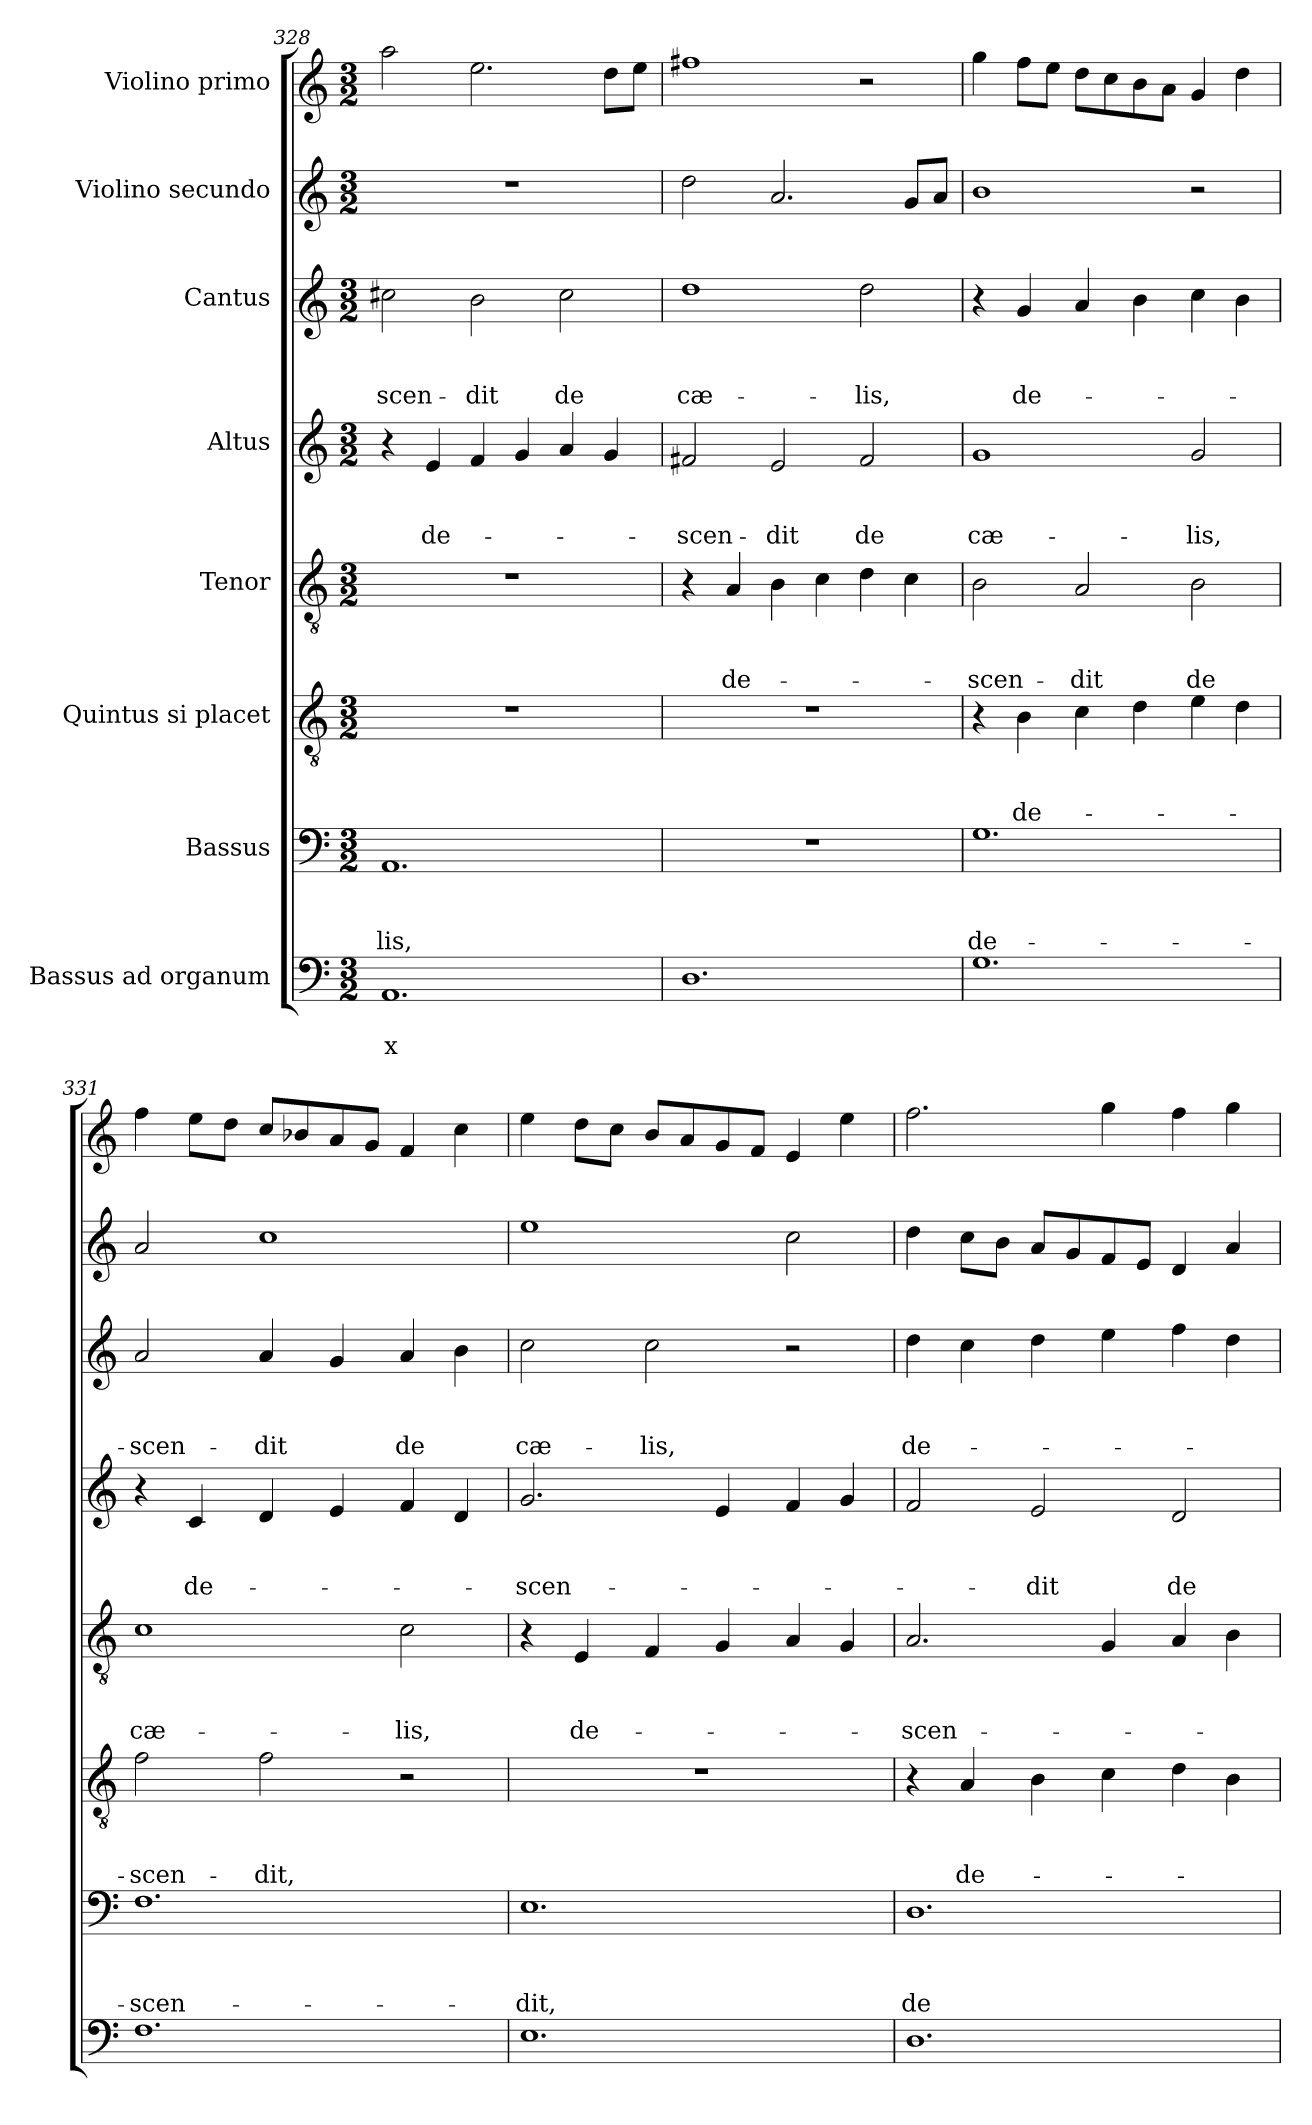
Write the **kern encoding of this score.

**kern	**text	**text	**kern	**text	**text	**text	**kern	**text	**text	**text	**kern	**text	**text	**text	**kern	**text	**text	**text	**kern	**text	**text	**text	**kern	**kern
*part8	*part8	*part8	*part7	*part7	*part7	*part7	*part6	*part6	*part6	*part6	*part5	*part5	*part5	*part5	*part4	*part4	*part4	*part4	*part3	*part3	*part3	*part3	*part2	*part1
*staff8	*staff8	*staff8	*staff7	*staff7	*staff7	*staff7	*staff6	*staff6	*staff6	*staff6	*staff5	*staff5	*staff5	*staff5	*staff4	*staff4	*staff4	*staff4	*staff3	*staff3	*staff3	*staff3	*staff2	*staff1
*I"Bassus ad organum	*	*	*I"Bassus	*	*	*	*I"Quintus si placet	*	*	*	*I"Tenor	*	*	*	*I"Altus	*	*	*	*I"Cantus	*	*	*	*I"Violino secundo	*I"Violino primo
*clefF4	*	*	*clefF4	*	*	*	*clefGv2	*	*	*	*clefGv2	*	*	*	*clefG2	*	*	*	*clefG2	*	*	*	*clefG2	*clefG2
*k[]	*	*	*k[]	*	*	*	*k[]	*	*	*	*k[]	*	*	*	*k[]	*	*	*	*k[]	*	*	*	*k[]	*k[]
*C:	*	*	*C:	*	*	*	*C:	*	*	*	*C:	*	*	*	*C:	*	*	*	*C:	*	*	*	*C:	*C:
*M3/2	*	*	*M3/2	*	*	*	*M3/2	*	*	*	*M3/2	*	*	*	*M3/2	*	*	*	*M3/2	*	*	*	*M3/2	*M3/2
=328	=328	=328	=328	=328	=328	=328	=328	=328	=328	=328	=328	=328	=328	=328	=328	=328	=328	=328	=328	=328	=328	=328	=328	=328
!	!	!LO:LY:b	!	!	!	!LO:LY:b	!	!	!	!	!	!	!	!	!	!	!	!	!	!	!	!LO:LY:b	!	!
1.AA	.	x	1.AA	.	.	-lis,	1.r	.	.	.	1.r	.	.	.	4r	.	.	.	2cc#X\	.	.	-scen-	1.r	2aa\
!	!	!	!	!	!	!	!	!	!	!	!	!	!	!	!	!	!	!LO:LY:b	!	!	!	!	!	!
.	.	.	.	.	.	.	.	.	.	.	.	.	.	.	4e/	.	.	de-	.	.	.	.	.	.
!	!	!	!	!	!	!	!	!	!	!	!	!	!	!	!	!	!	!	!	!	!	!LO:LY:b	!	!
.	.	.	.	.	.	.	.	.	.	.	.	.	.	.	4f/	.	.	.	2b\	.	.	-dit	.	2.ee\
.	.	.	.	.	.	.	.	.	.	.	.	.	.	.	4g/	.	.	.	.	.	.	.	.	.
!	!	!	!	!	!	!	!	!	!	!	!	!	!	!	!	!	!	!	!	!	!	!LO:LY:b	!	!
.	.	.	.	.	.	.	.	.	.	.	.	.	.	.	4a/	.	.	.	2cc#\	.	.	de	.	.
.	.	.	.	.	.	.	.	.	.	.	.	.	.	.	4g/	.	.	.	.	.	.	.	.	8dd\L
.	.	.	.	.	.	.	.	.	.	.	.	.	.	.	.	.	.	.	.	.	.	.	.	8ee\J
=329	=329	=329	=329	=329	=329	=329	=329	=329	=329	=329	=329	=329	=329	=329	=329	=329	=329	=329	=329	=329	=329	=329	=329	=329
!	!	!	!	!	!	!	!	!	!	!	!	!	!	!	!	!	!	!LO:LY:b	!	!	!	!LO:LY:b	!	!
1.D	.	.	1.r	.	.	.	1.r	.	.	.	4r	.	.	.	2f#X/	.	.	-scen-	1dd	.	.	cæ-	2dd\	1ff#X
!	!	!	!	!	!	!	!	!	!	!	!	!	!	!LO:LY:b	!	!	!	!	!	!	!	!	!	!
.	.	.	.	.	.	.	.	.	.	.	4A/	.	.	de-	.	.	.	.	.	.	.	.	.	.
!	!	!	!	!	!	!	!	!	!	!	!	!	!	!	!	!	!	!LO:LY:b	!	!	!	!	!	!
.	.	.	.	.	.	.	.	.	.	.	4B\	.	.	.	2e/	.	.	-dit	.	.	.	.	2.a/	.
.	.	.	.	.	.	.	.	.	.	.	4c\	.	.	.	.	.	.	.	.	.	.	.	.	.
!	!	!	!	!	!	!	!	!	!	!	!	!	!	!	!	!	!	!LO:LY:b	!	!	!	!LO:LY:b	!	!
.	.	.	.	.	.	.	.	.	.	.	4d\	.	.	.	2f#/	.	.	de	2dd\	.	.	-lis,	.	2r
.	.	.	.	.	.	.	.	.	.	.	4c\	.	.	.	.	.	.	.	.	.	.	.	8g/L	.
.	.	.	.	.	.	.	.	.	.	.	.	.	.	.	.	.	.	.	.	.	.	.	8a/J	.
!!LO:LB:g=z
=330	=330	=330	=330	=330	=330	=330	=330	=330	=330	=330	=330	=330	=330	=330	=330	=330	=330	=330	=330	=330	=330	=330	=330	=330
!	!	!	!	!	!	!LO:LY:b	!	!	!	!	!	!	!	!LO:LY:b	!	!	!	!LO:LY:b	!	!	!	!	!	!
1.G	.	.	1.G	.	.	de-	4r	.	.	.	2B\	.	.	-scen-	1g	.	.	cæ-	4r	.	.	.	1b	4gg\
!	!	!	!	!	!	!	!	!	!	!LO:LY:b	!	!	!	!	!	!	!	!	!	!	!	!LO:LY:b	!	!
.	.	.	.	.	.	.	4B\	.	.	de-	.	.	.	.	.	.	.	.	4g/	.	.	de-	.	8ff\L
.	.	.	.	.	.	.	.	.	.	.	.	.	.	.	.	.	.	.	.	.	.	.	.	8ee\J
!	!	!	!	!	!	!	!	!	!	!	!	!	!	!LO:LY:b	!	!	!	!	!	!	!	!	!	!
.	.	.	.	.	.	.	4c\	.	.	.	2A/	.	.	-dit	.	.	.	.	4a/	.	.	.	.	8dd\L
.	.	.	.	.	.	.	.	.	.	.	.	.	.	.	.	.	.	.	.	.	.	.	.	8cc\
.	.	.	.	.	.	.	4d\	.	.	.	.	.	.	.	.	.	.	.	4b\	.	.	.	.	8b\
.	.	.	.	.	.	.	.	.	.	.	.	.	.	.	.	.	.	.	.	.	.	.	.	8a\J
!	!	!	!	!	!	!	!	!	!	!	!	!	!	!LO:LY:b	!	!	!	!LO:LY:b	!	!	!	!	!	!
.	.	.	.	.	.	.	4e\	.	.	.	2B\	.	.	de	2g/	.	.	-lis,	4cc\	.	.	.	2r	4g/
.	.	.	.	.	.	.	4d\	.	.	.	.	.	.	.	.	.	.	.	4b\	.	.	.	.	4dd\
=331	=331	=331	=331	=331	=331	=331	=331	=331	=331	=331	=331	=331	=331	=331	=331	=331	=331	=331	=331	=331	=331	=331	=331	=331
!	!	!	!	!	!	!LO:LY:b	!	!	!	!LO:LY:b	!	!	!	!LO:LY:b	!	!	!	!	!	!	!	!LO:LY:b	!	!
1.F	.	.	1.F	.	.	-scen-	2f\	.	.	-scen-	1c	.	.	cæ-	4r	.	.	.	2a/	.	.	-scen-	2a/	4ff\
!	!	!	!	!	!	!	!	!	!	!	!	!	!	!	!	!	!	!LO:LY:b	!	!	!	!	!	!
.	.	.	.	.	.	.	.	.	.	.	.	.	.	.	4c/	.	.	de-	.	.	.	.	.	8ee\L
.	.	.	.	.	.	.	.	.	.	.	.	.	.	.	.	.	.	.	.	.	.	.	.	8dd\J
!	!	!	!	!	!	!	!	!	!	!LO:LY:b	!	!	!	!	!	!	!	!	!	!	!	!LO:LY:b	!	!
.	.	.	.	.	.	.	2f\	.	.	-dit,	.	.	.	.	4d/	.	.	.	4a/	.	.	-dit	1cc	8cc/L
.	.	.	.	.	.	.	.	.	.	.	.	.	.	.	.	.	.	.	.	.	.	.	.	8b-X/
.	.	.	.	.	.	.	.	.	.	.	.	.	.	.	4e/	.	.	.	4g/	.	.	.	.	8a/
.	.	.	.	.	.	.	.	.	.	.	.	.	.	.	.	.	.	.	.	.	.	.	.	8g/J
!	!	!	!	!	!	!	!	!	!	!	!	!	!	!LO:LY:b	!	!	!	!	!	!	!	!LO:LY:b	!	!
.	.	.	.	.	.	.	2r	.	.	.	2c\	.	.	-lis,	4f/	.	.	.	4a/	.	.	de	.	4f/
.	.	.	.	.	.	.	.	.	.	.	.	.	.	.	4d/	.	.	.	4b\	.	.	.	.	4cc\
=332	=332	=332	=332	=332	=332	=332	=332	=332	=332	=332	=332	=332	=332	=332	=332	=332	=332	=332	=332	=332	=332	=332	=332	=332
!	!	!	!	!	!	!LO:LY:b	!	!	!	!	!	!	!	!	!	!	!	!LO:LY:b	!	!	!	!LO:LY:b	!	!
1.E	.	.	1.E	.	.	-dit,	1.r	.	.	.	4r	.	.	.	2.g/	.	.	-scen-	2cc\	.	.	cæ-	1ee	4ee\
!	!	!	!	!	!	!	!	!	!	!	!	!	!	!LO:LY:b	!	!	!	!	!	!	!	!	!	!
.	.	.	.	.	.	.	.	.	.	.	4E/	.	.	de-	.	.	.	.	.	.	.	.	.	8dd\L
.	.	.	.	.	.	.	.	.	.	.	.	.	.	.	.	.	.	.	.	.	.	.	.	8cc\J
!	!	!	!	!	!	!	!	!	!	!	!	!	!	!	!	!	!	!	!	!	!	!LO:LY:b	!	!
.	.	.	.	.	.	.	.	.	.	.	4F/	.	.	.	.	.	.	.	2cc\	.	.	-lis,	.	8b/L
.	.	.	.	.	.	.	.	.	.	.	.	.	.	.	.	.	.	.	.	.	.	.	.	8a/
.	.	.	.	.	.	.	.	.	.	.	4G/	.	.	.	4e/	.	.	.	.	.	.	.	.	8g/
.	.	.	.	.	.	.	.	.	.	.	.	.	.	.	.	.	.	.	.	.	.	.	.	8f/J
.	.	.	.	.	.	.	.	.	.	.	4A/	.	.	.	4f/	.	.	.	2r	.	.	.	2cc\	4e/
.	.	.	.	.	.	.	.	.	.	.	4G/	.	.	.	4g/	.	.	.	.	.	.	.	.	4ee\
=333	=333	=333	=333	=333	=333	=333	=333	=333	=333	=333	=333	=333	=333	=333	=333	=333	=333	=333	=333	=333	=333	=333	=333	=333
!	!	!	!	!	!	!LO:LY:b	!	!	!	!	!	!	!	!LO:LY:b	!	!	!	!	!	!	!	!LO:LY:b	!	!
1.D	.	.	1.D	.	.	de-	4r	.	.	.	2.A/	.	.	-scen-	2f/	.	.	.	4dd\	.	.	de-	4dd\	2.ff\
!	!	!	!	!	!	!	!	!	!	!LO:LY:b	!	!	!	!	!	!	!	!	!	!	!	!	!	!
.	.	.	.	.	.	.	4A/	.	.	de-	.	.	.	.	.	.	.	.	4cc\	.	.	.	8cc\L	.
.	.	.	.	.	.	.	.	.	.	.	.	.	.	.	.	.	.	.	.	.	.	.	8b\J	.
!	!	!	!	!	!	!	!	!	!	!	!	!	!	!	!	!	!	!LO:LY:b	!	!	!	!	!	!
.	.	.	.	.	.	.	4B\	.	.	.	.	.	.	.	2e/	.	.	-dit	4dd\	.	.	.	8a/L	.
.	.	.	.	.	.	.	.	.	.	.	.	.	.	.	.	.	.	.	.	.	.	.	8g/	.
.	.	.	.	.	.	.	4c\	.	.	.	4G/	.	.	.	.	.	.	.	4ee\	.	.	.	8f/	4gg\
.	.	.	.	.	.	.	.	.	.	.	.	.	.	.	.	.	.	.	.	.	.	.	8e/J	.
!	!	!	!	!	!	!	!	!	!	!	!	!	!	!	!	!	!	!LO:LY:b	!	!	!	!	!	!
.	.	.	.	.	.	.	4d\	.	.	.	4A/	.	.	.	2d/	.	.	de	4ff\	.	.	.	4d/	4ff\
.	.	.	.	.	.	.	4B\	.	.	.	4B\	.	.	.	.	.	.	.	4dd\	.	.	.	4a/	4gg\
=	=	=	=	=	=	=	=	=	=	=	=	=	=	=	=	=	=	=	=	=	=	=	=	=
*-	*-	*-	*-	*-	*-	*-	*-	*-	*-	*-	*-	*-	*-	*-	*-	*-	*-	*-	*-	*-	*-	*-	*-	*-
